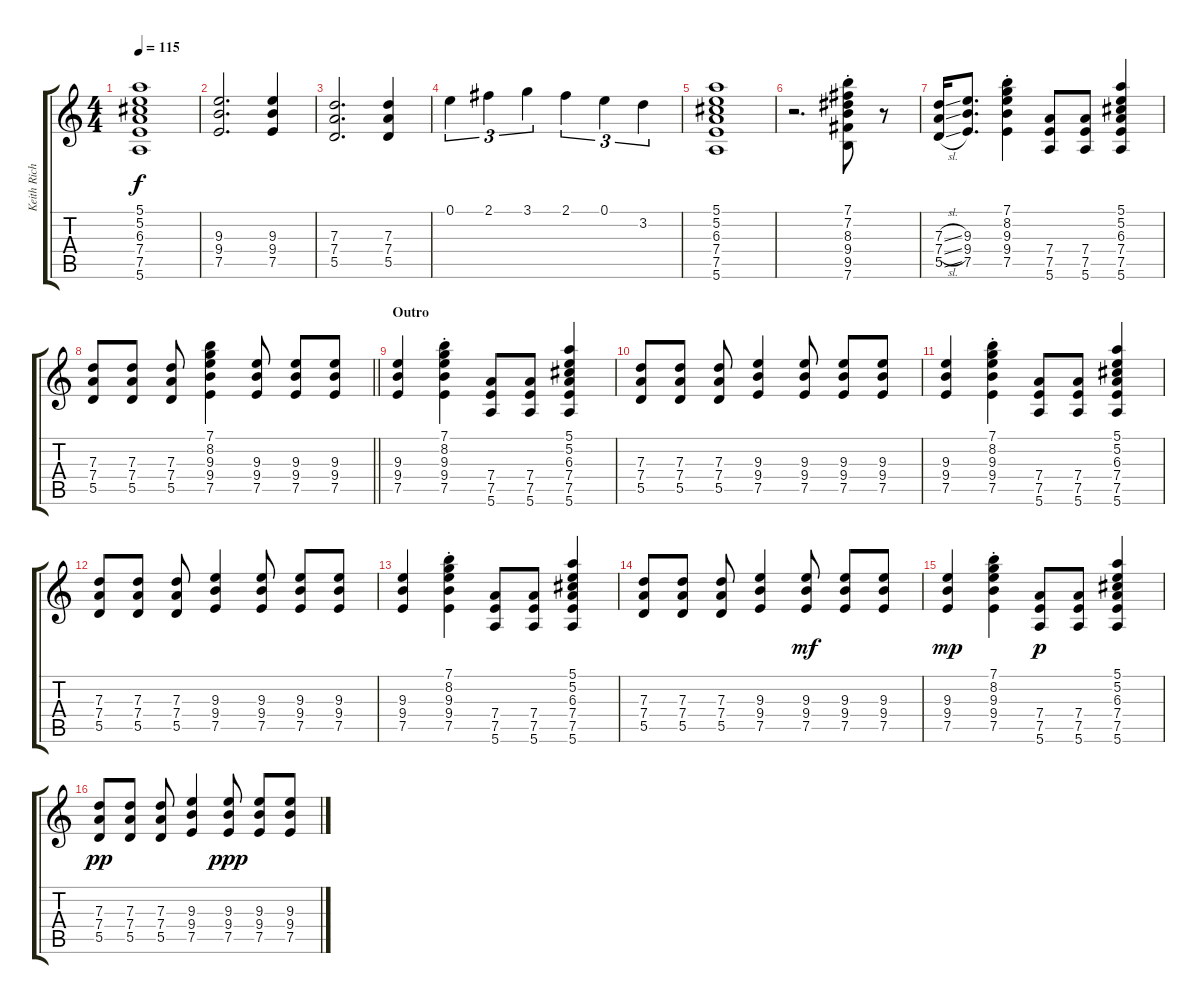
\track ("Keith Richards" "Keith Rich") {instrument overdrivenguitar}
\staff {score tabs}
\tuning (E4 B3 G3 D3 A2 E2) {hide}
\ts (4 4)
\tempo 115
\clef g2
\ks c
(5.1 5.2 6.3 7.4 7.5 5.6).1{dy f} |
(9.3 9.4 7.5).2{d} (9.3 9.4 7.5).4 |
(7.3 7.4 5.5).2{d} (7.3 7.4 5.5).4 |
0.1.4{tu (3 2)} 2.1.4{tu (3 2)} 3.1.4{tu (3 2)} 2.1.4{tu (3 2)} 0.1.4{tu (3 2)} 3.2.4{tu (3 2)} |
(5.1 5.2 6.3 7.4 7.5 5.6).1 |
r.2{d} (7.1{st} 7.2{st} 8.3{st} 9.4{st} 9.5{st} 7.6{st}).8 r.8 |
(7.3{sl} 7.4{sl} 5.5{sl}).16 (9.3 9.4 7.5).8{d} (7.1 8.2 9.3 9.4 7.5{st}).4 (7.4 7.5 5.6).8 (7.4 7.5 5.6).8 (5.1 5.2 6.3 7.4 7.5 5.6).4 |
\barLineRight lightlight
(7.3 7.4 5.5).8 (7.3 7.4 5.5).8 (7.3 7.4 5.5).8 (7.1 8.2 9.3 9.4 7.5).4 (9.3 9.4 7.5).8 (9.3 9.4 7.5).8 (9.3 9.4 7.5).8 |
\section ("" "Outro")
(9.3 9.4 7.5).4 (7.1 8.2 9.3 9.4 7.5{st}).4 (7.4 7.5 5.6).8 (7.4 7.5 5.6).8 (5.1 5.2 6.3 7.4 7.5 5.6).4 |
(7.3 7.4 5.5).8 (7.3 7.4 5.5).8 (7.3 7.4 5.5).8 (9.3 9.4 7.5).4 (9.3 9.4 7.5).8 (9.3 9.4 7.5).8 (9.3 9.4 7.5).8 |
(9.3 9.4 7.5).4 (7.1 8.2 9.3 9.4 7.5{st}).4 (7.4 7.5 5.6).8 (7.4 7.5 5.6).8 (5.1 5.2 6.3 7.4 7.5 5.6).4 |
(7.3 7.4 5.5).8 (7.3 7.4 5.5).8 (7.3 7.4 5.5).8 (9.3 9.4 7.5).4 (9.3 9.4 7.5).8 (9.3 9.4 7.5).8 (9.3 9.4 7.5).8 |
(9.3 9.4 7.5).4 (7.1 8.2 9.3 9.4 7.5{st}).4 (7.4 7.5 5.6).8 (7.4 7.5 5.6).8 (5.1 5.2 6.3 7.4 7.5 5.6).4 |
(7.3 7.4 5.5).8 (7.3 7.4 5.5).8 (7.3 7.4 5.5).8 (9.3 9.4 7.5).4 (9.3 9.4 7.5).8{dy mf} (9.3 9.4 7.5).8 (9.3 9.4 7.5).8 |
(9.3 9.4 7.5).4{dy mp} (7.1 8.2 9.3 9.4 7.5{st}).4 (7.4 7.5 5.6).8{dy p} (7.4 7.5 5.6).8 (5.1 5.2 6.3 7.4 7.5 5.6).4 |
(7.3 7.4 5.5).8{dy pp} (7.3 7.4 5.5).8 (7.3 7.4 5.5).8 (9.3 9.4 7.5).4 (9.3 9.4 7.5).8{dy ppp} (9.3 9.4 7.5).8 (9.3 9.4 7.5).8
